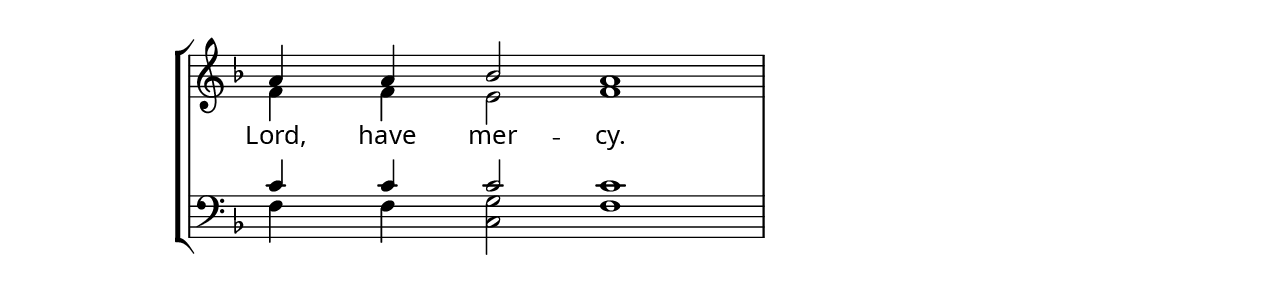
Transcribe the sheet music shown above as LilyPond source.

\version "2.24.4"

\paper {
    #(set-paper-size "letter")
    page-breaking = #ly:optimal-breaking
    ragged-last-bottom = ##t
    right-margin = 17\mm
    left-margin = 17\mm
    #(define fonts
        (set-global-fonts
            #:roman "EB Garamond SemiBold"
    ))
}

keyTime = { \key f \major}

SopMusic    = \relative {a'4 a4 bes2 a1}
AltoMusic   = \relative {f'4 f4 e2 f1}
TenorMusic  = \relative {c'4  c4 c2 c1}
BassMusic   = \relative {f4  f4 <<c2 g'2>> f1}

VerseOne = \lyricmode {
    Lord, have mer -- cy.
    }
VerseTwo = \lyricmode {
    \override LyricText.font-size = #'-1
    Гос-по-ди по -- ми -- луй
    }
VerseThree = \lyricmode {
    \override LyricText.font-name = #"EB Garamond, Semi-Bold Italic"
    \override LyricText.font-size = #'-1
    Gos-po-di po -- mi -- luy
}

\score {
    \new StaffGroup <<
        \new Staff \with {midiInstrument = "choir aahs"} <<
            \clef "treble"
            \new Voice = "Sop"  { \voiceOne \keyTime \SopMusic \bar "|"}
            \new Voice = "Alto" { \voiceTwo \AltoMusic }
            \new Lyrics \lyricsto "Sop" { \VerseOne }
            %\new Lyrics \lyricsto "Sop" { \VerseTwo }
            %\new Lyrics \lyricsto "Sop" { \VerseThree }
        >>
        \new Staff \with {midiInstrument = "choir aahs"} <<
            \clef "bass"
            \new Voice = "Tenor" { \voiceOne \keyTime \TenorMusic \bar "|"}
            \new Voice = "Bass" { \voiceTwo \BassMusic} 
        >>
    >>
    \layout {
        \context {
            \Staff
                \remove Time_signature_engraver
                measureBarType = #'()
                forbidBreakBetweenBarLines = ##f
                \override SpacingSpanner.common-shortest-duration = #(ly:make-moment 1/64)

        }
        \context {
            \Score
            \override SpacingSpanner spacing-increment = 4
        }
        \context {
            \Lyrics
                \override LyricSpace.minimum-distance = #5.0
        }
    }
    \midi {
        \tempo 4 = 120
    }
}